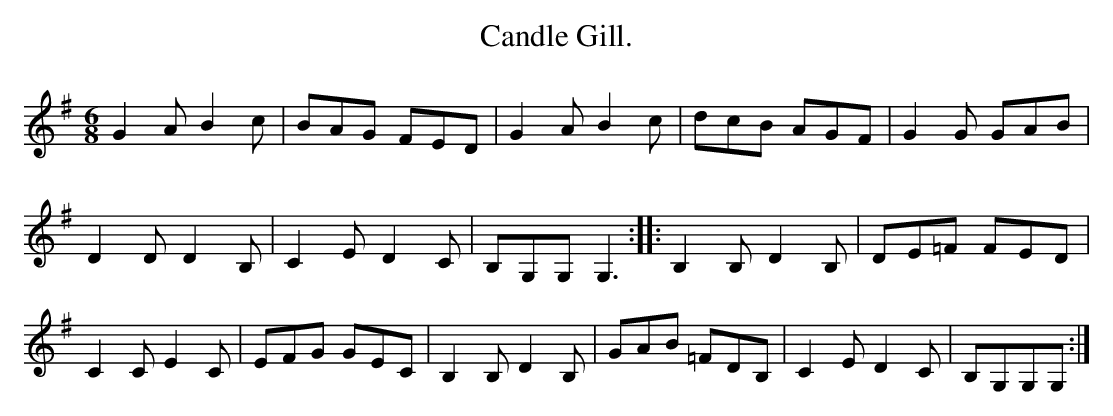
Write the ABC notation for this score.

X:1
T:Candle Gill.
M:6/8
L:1/8
K:G
G2AB2c|BAG FED|G2AB2c|dcB AGF|G2G GAB|!D2DD2B,|C2ED2C|B,G,G,G,3:|
|:B,2B,D2B,|DE=F FED|!C2CE2C|EFG GEC|B,2B,D2B,|GAB
=FDB,|C2ED2C|B,G,G,G, 3:|]
